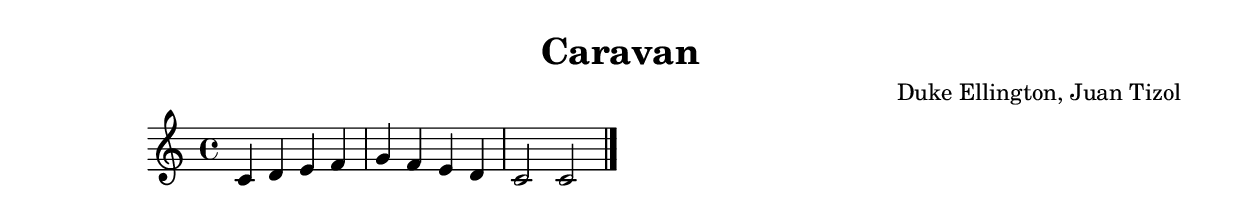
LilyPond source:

\version "2.24.4"

\header {
  title = "Caravan"
  composer = "Duke Ellington, Juan Tizol"
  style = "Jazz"
}

\score {
  \new Staff {
    \clef treble
    \time 4/4
    \key c \major
    
    % Simple chord progression placeholder
    c'4 d' e' f' |
    g' f' e' d' |
    c'2 c'2 |
    \bar "|."
  }
  \layout {}
  \midi {
    \tempo 4 = 120
  }
}